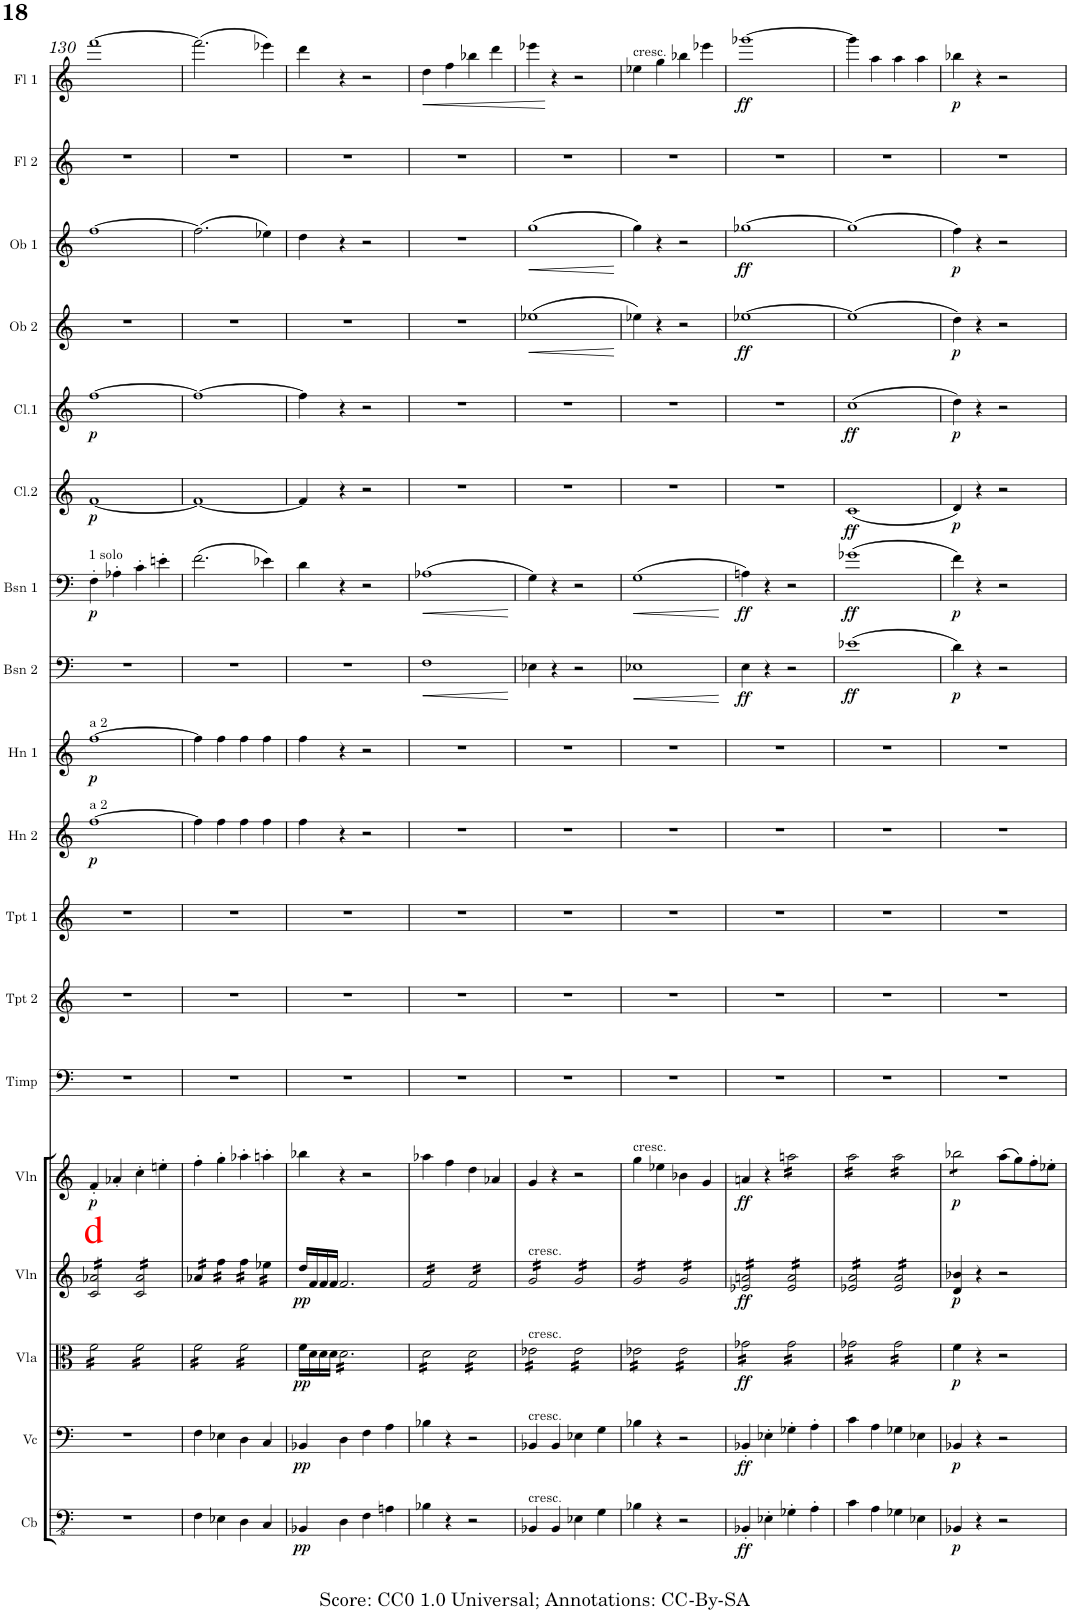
**kern	**dynam	**kern	**dynam	**kern	**dynam	**kern	**dynam	**kern	**text	**dynam	**kern	**kern	**kern	**kern	**dynam	**kern	**dynam	**kern	**dynam	**kern	**dynam	**kern	**dynam	**kern	**dynam	**kern	**dynam	**kern	**dynam	**kern	**kern	**dynam
*part18	*part18	*part17	*part17	*part16	*part16	*part15	*part15	*part14	*part14	*part14	*part13	*part12	*part11	*part10	*part10	*part9	*part9	*part8	*part8	*part7	*part7	*part6	*part6	*part5	*part5	*part4	*part4	*part3	*part3	*part2	*part1	*part1
*staff18	*staff18	*staff17	*staff17	*staff16	*staff16	*staff15	*staff15	*staff14	*staff14	*staff14	*staff13	*staff12	*staff11	*staff10	*staff10	*staff9	*staff9	*staff8	*staff8	*staff7	*staff7	*staff6	*staff6	*staff5	*staff5	*staff4	*staff4	*staff3	*staff3	*staff2	*staff1	*staff1
*I"Contrabass	*	*I"Violoncello	*	*I"Viola	*	*I"Violin	*	*I"Violin	*	*	*I"Timpani	*I"C Trumpet 2	*I"C Trumpet 1	*I"C Horn 2	*	*I"C Horn 1	*	*I"Bassoon 2	*	*I"Bassoon 1	*	*I"C Clarinet 2	*	*I"C Clarinet 1	*	*I"Oboe 2	*	*I"Oboe 1	*	*I"Flute 2	*I"Flute 1	*
*I'Cb	*	*I'Vc	*	*I'Vla	*	*I'Vln	*	*I'Vln	*	*	*I'Timp	*I'Tpt 2	*I'Tpt 1	*I'Hn 2	*	*I'Hn 1	*	*I'Bsn 2	*	*I'Bsn 1	*	*I'Cl.2	*	*I'Cl.1	*	*I'Ob 2	*	*I'Ob 1	*	*I'Fl 2	*I'Fl 1	*
!!LO:PB:g=z
*clefFv4	*	*clefF4	*	*clefC3	*	*clefG2	*	*clefG2	*	*	*clefF4	*clefG2	*clefG2	*clefG2	*	*clefG2	*	*clefF4	*	*clefF4	*	*clefG2	*	*clefG2	*	*clefG2	*	*clefG2	*	*clefG2	*clefG2	*
*	*	*	*	*	*	*	*	*	*	*	*	*	*	*Trd7c12	*	*Trd7c12	*	*	*	*	*	*Trd1c2	*	*Trd1c2	*	*	*	*	*	*	*	*
*k[]	*	*k[]	*	*k[]	*	*k[]	*	*k[]	*	*	*k[]	*k[]	*k[]	*k[]	*	*k[]	*	*k[]	*	*k[]	*	*k[]	*	*k[]	*	*k[]	*	*k[]	*	*k[]	*k[]	*
*M2/2	*	*M2/2	*	*M2/2	*	*M2/2	*	*M2/2	*	*	*M2/2	*M2/2	*M2/2	*M2/2	*	*M2/2	*	*M2/2	*	*M2/2	*	*M2/2	*	*M2/2	*	*M2/2	*	*M2/2	*	*M2/2	*M2/2	*
*met(c|)	*	*met(c|)	*	*met(c|)	*	*met(c|)	*	*met(c|)	*	*	*met(c|)	*met(c|)	*met(c|)	*met(c|)	*	*met(c|)	*	*met(c|)	*	*met(c|)	*	*met(c|)	*	*met(c|)	*	*met(c|)	*	*met(c|)	*	*met(c|)	*met(c|)	*
=130	=130	=130	=130	=130	=130	=130	=130	=130	=130	=130	=130	=130	=130	=130	=130	=130	=130	=130	=130	=130	=130	=130	=130	=130	=130	=130	=130	=130	=130	=130	=130	=130
!	!	!	!	!	!	!	!	!	!	!	!	!	!	!	!	!	!	!	!	!LO:TX:a:t=1 solo	!	!	!	!	!	!	!	!	!	!	!	!
!	!	!	!	!	!	!	!	!	!	!	!	!	!	!	!	!LO:TX:a:t=a 2	!	!	!	!	!	!	!	!	!	!	!	!	!	!	!	!
!	!	!	!	!	!	!	!	!	!	!	!	!	!	!LO:TX:a:t=a 2	!	!	!	!	!	!	!	!	!	!	!	!	!	!	!	!	!	!
!	!	!	!	!	!	!	!	!	!LO:LY:b:color=#FF0000	!LO:DY:b	!	!	!	!	!LO:DY:b	!	!LO:DY:b	!	!	!	!LO:DY:b	!	!LO:DY:b	!	!LO:DY:b	!	!	!	!	!	!	!
*	*	*	*	*tremolo	*	*	*	*	*	*	*	*	*	*	*	*	*	*	*	*	*	*	*	*	*	*	*	*	*	*	*	*
*	*	*	*	*	*	*tremolo	*	*	*	*	*	*	*	*	*	*	*	*	*	*	*	*	*	*	*	*	*	*	*	*	*	*
1r	.	1r	.	16f\LL	.	16c/ 16a-X/LL	.	4f'/	d	p	1r	1r	1r	[1ff	p	[1ff	p	1r	.	4F'\	p	[1f	p	[1ff	p	1r	.	[1ff	.	1r	[1fff	.
.	.	.	.	16f\	.	16c/ 16a-X/	.	.	.	.	.	.	.	.	.	.	.	.	.	.	.	.	.	.	.	.	.	.	.	.	.	.
.	.	.	.	16f\	.	16c/ 16a-X/	.	.	.	.	.	.	.	.	.	.	.	.	.	.	.	.	.	.	.	.	.	.	.	.	.	.
.	.	.	.	16f\	.	16c/ 16a-X/	.	.	.	.	.	.	.	.	.	.	.	.	.	.	.	.	.	.	.	.	.	.	.	.	.	.
.	.	.	.	16f\	.	16c/ 16a-X/	.	4a-X'/	.	.	.	.	.	.	.	.	.	.	.	4A-X'\	.	.	.	.	.	.	.	.	.	.	.	.
.	.	.	.	16f\	.	16c/ 16a-X/	.	.	.	.	.	.	.	.	.	.	.	.	.	.	.	.	.	.	.	.	.	.	.	.	.	.
.	.	.	.	16f\	.	16c/ 16a-X/	.	.	.	.	.	.	.	.	.	.	.	.	.	.	.	.	.	.	.	.	.	.	.	.	.	.
.	.	.	.	16f\JJ	.	16c/ 16a-X/JJ	.	.	.	.	.	.	.	.	.	.	.	.	.	.	.	.	.	.	.	.	.	.	.	.	.	.
.	.	.	.	16f\LL	.	16c/ 16a-/LL	.	4cc'\	.	.	.	.	.	.	.	.	.	.	.	4c'\	.	.	.	.	.	.	.	.	.	.	.	.
.	.	.	.	16f\	.	16c/ 16a-/	.	.	.	.	.	.	.	.	.	.	.	.	.	.	.	.	.	.	.	.	.	.	.	.	.	.
.	.	.	.	16f\	.	16c/ 16a-/	.	.	.	.	.	.	.	.	.	.	.	.	.	.	.	.	.	.	.	.	.	.	.	.	.	.
.	.	.	.	16f\	.	16c/ 16a-/	.	.	.	.	.	.	.	.	.	.	.	.	.	.	.	.	.	.	.	.	.	.	.	.	.	.
.	.	.	.	16f\	.	16c/ 16a-/	.	4een'\	.	.	.	.	.	.	.	.	.	.	.	4en'\	.	.	.	.	.	.	.	.	.	.	.	.
.	.	.	.	16f\	.	16c/ 16a-/	.	.	.	.	.	.	.	.	.	.	.	.	.	.	.	.	.	.	.	.	.	.	.	.	.	.
.	.	.	.	16f\	.	16c/ 16a-/	.	.	.	.	.	.	.	.	.	.	.	.	.	.	.	.	.	.	.	.	.	.	.	.	.	.
.	.	.	.	16f\JJ	.	16c/ 16a-/JJ	.	.	.	.	.	.	.	.	.	.	.	.	.	.	.	.	.	.	.	.	.	.	.	.	.	.
=131	=131	=131	=131	=131	=131	=131	=131	=131	=131	=131	=131	=131	=131	=131	=131	=131	=131	=131	=131	=131	=131	=131	=131	=131	=131	=131	=131	=131	=131	=131	=131	=131
4FF\	.	4F\	.	16f\LL	.	16a-X/LL	.	4ff'\	.	.	1r	1r	1r	4ff\]	.	4ff\]	.	1r	.	(2.f\	.	1f_	.	1ff_	.	1r	.	(2.ff\]	.	1r	(2.fff\]	.
.	.	.	.	16f\	.	16a-X/	.	.	.	.	.	.	.	.	.	.	.	.	.	.	.	.	.	.	.	.	.	.	.	.	.	.
.	.	.	.	16f\	.	16a-X/	.	.	.	.	.	.	.	.	.	.	.	.	.	.	.	.	.	.	.	.	.	.	.	.	.	.
.	.	.	.	16f\	.	16a-X/JJ	.	.	.	.	.	.	.	.	.	.	.	.	.	.	.	.	.	.	.	.	.	.	.	.	.	.
4EE-X\	.	4E-X\	.	16f\	.	16ff\LL	.	4gg'\	.	.	.	.	.	4ff\	.	4ff\	.	.	.	.	.	.	.	.	.	.	.	.	.	.	.	.
.	.	.	.	16f\	.	16ff\	.	.	.	.	.	.	.	.	.	.	.	.	.	.	.	.	.	.	.	.	.	.	.	.	.	.
.	.	.	.	16f\	.	16ff\	.	.	.	.	.	.	.	.	.	.	.	.	.	.	.	.	.	.	.	.	.	.	.	.	.	.
.	.	.	.	16f\JJ	.	16ff\JJ	.	.	.	.	.	.	.	.	.	.	.	.	.	.	.	.	.	.	.	.	.	.	.	.	.	.
4DD\	.	4D\	.	16f\LL	.	16ff\LL	.	4aa-X'\	.	.	.	.	.	4ff\	.	4ff\	.	.	.	.	.	.	.	.	.	.	.	.	.	.	.	.
.	.	.	.	16f\	.	16ff\	.	.	.	.	.	.	.	.	.	.	.	.	.	.	.	.	.	.	.	.	.	.	.	.	.	.
.	.	.	.	16f\	.	16ff\	.	.	.	.	.	.	.	.	.	.	.	.	.	.	.	.	.	.	.	.	.	.	.	.	.	.
.	.	.	.	16f\	.	16ff\JJ	.	.	.	.	.	.	.	.	.	.	.	.	.	.	.	.	.	.	.	.	.	.	.	.	.	.
4CC/	.	4C/	.	16f\	.	16ee-X\LL	.	4aan'\	.	.	.	.	.	4ff\	.	4ff\	.	.	.	4e-X\)	.	.	.	.	.	.	.	4ee-X\)	.	.	4eee-X\)	.
.	.	.	.	16f\	.	16ee-X\	.	.	.	.	.	.	.	.	.	.	.	.	.	.	.	.	.	.	.	.	.	.	.	.	.	.
.	.	.	.	16f\	.	16ee-X\	.	.	.	.	.	.	.	.	.	.	.	.	.	.	.	.	.	.	.	.	.	.	.	.	.	.
.	.	.	.	16f\JJ	.	16ee-X\JJ	.	.	.	.	.	.	.	.	.	.	.	.	.	.	.	.	.	.	.	.	.	.	.	.	.	.
*	*	*	*	*	*	*Xtremolo	*	*	*	*	*	*	*	*	*	*	*	*	*	*	*	*	*	*	*	*	*	*	*	*	*	*
*	*	*	*	*Xtremolo	*	*	*	*	*	*	*	*	*	*	*	*	*	*	*	*	*	*	*	*	*	*	*	*	*	*	*	*
=132	=132	=132	=132	=132	=132	=132	=132	=132	=132	=132	=132	=132	=132	=132	=132	=132	=132	=132	=132	=132	=132	=132	=132	=132	=132	=132	=132	=132	=132	=132	=132	=132
!	!LO:DY:b	!	!LO:DY:b	!	!LO:DY:b	!	!LO:DY:b	!	!	!	!	!	!	!	!	!	!	!	!	!	!	!	!	!	!	!	!	!	!	!	!	!
4BBB-X/	pp	4BB-X/	pp	16f\LL	pp	16dd/LL	pp	4bb-X\	.	.	1r	1r	1r	4ff\	.	4ff\	.	1r	.	4d\	.	4f/]	.	4ff\]	.	1r	.	4dd\	.	1r	4ddd\	.
.	.	.	.	16d\	.	16f/	.	.	.	.	.	.	.	.	.	.	.	.	.	.	.	.	.	.	.	.	.	.	.	.	.	.
.	.	.	.	16d\	.	16f/	.	.	.	.	.	.	.	.	.	.	.	.	.	.	.	.	.	.	.	.	.	.	.	.	.	.
.	.	.	.	16d\JJ	.	16f/JJ	.	.	.	.	.	.	.	.	.	.	.	.	.	.	.	.	.	.	.	.	.	.	.	.	.	.
*	*	*	*	*tremolo	*	*	*	*	*	*	*	*	*	*	*	*	*	*	*	*	*	*	*	*	*	*	*	*	*	*	*	*
4DD\	.	4D\	.	16d\LL	.	2.f/	.	4r	.	.	.	.	.	4r	.	4r	.	.	.	4r	.	4r	.	4r	.	.	.	4r	.	.	4r	.
.	.	.	.	16d\	.	.	.	.	.	.	.	.	.	.	.	.	.	.	.	.	.	.	.	.	.	.	.	.	.	.	.	.
.	.	.	.	16d\	.	.	.	.	.	.	.	.	.	.	.	.	.	.	.	.	.	.	.	.	.	.	.	.	.	.	.	.
.	.	.	.	16d\	.	.	.	.	.	.	.	.	.	.	.	.	.	.	.	.	.	.	.	.	.	.	.	.	.	.	.	.
4FF\	.	4F\	.	16d\	.	.	.	2r	.	.	.	.	.	2r	.	2r	.	.	.	2r	.	2r	.	2r	.	.	.	2r	.	.	2r	.
.	.	.	.	16d\	.	.	.	.	.	.	.	.	.	.	.	.	.	.	.	.	.	.	.	.	.	.	.	.	.	.	.	.
.	.	.	.	16d\	.	.	.	.	.	.	.	.	.	.	.	.	.	.	.	.	.	.	.	.	.	.	.	.	.	.	.	.
.	.	.	.	16d\	.	.	.	.	.	.	.	.	.	.	.	.	.	.	.	.	.	.	.	.	.	.	.	.	.	.	.	.
4AAn\	.	4A\	.	16d\	.	.	.	.	.	.	.	.	.	.	.	.	.	.	.	.	.	.	.	.	.	.	.	.	.	.	.	.
.	.	.	.	16d\	.	.	.	.	.	.	.	.	.	.	.	.	.	.	.	.	.	.	.	.	.	.	.	.	.	.	.	.
.	.	.	.	16d\	.	.	.	.	.	.	.	.	.	.	.	.	.	.	.	.	.	.	.	.	.	.	.	.	.	.	.	.
.	.	.	.	16d\JJ	.	.	.	.	.	.	.	.	.	.	.	.	.	.	.	.	.	.	.	.	.	.	.	.	.	.	.	.
=133	=133	=133	=133	=133	=133	=133	=133	=133	=133	=133	=133	=133	=133	=133	=133	=133	=133	=133	=133	=133	=133	=133	=133	=133	=133	=133	=133	=133	=133	=133	=133	=133
!	!	!	!	!	!	!	!	!	!	!	!	!	!	!	!	!	!	!	!LO:HP:b	!	!LO:HP:b	!	!	!	!	!	!	!	!	!	!	!LO:HP:b
*	*	*	*	*	*	*tremolo	*	*	*	*	*	*	*	*	*	*	*	*	*	*	*	*	*	*	*	*	*	*	*	*	*	*
4BB-X\	.	4B-X\	.	16d\LL	.	16f/LL	.	4aa-X\	.	.	1r	1r	1r	1r	.	1r	.	1F	<	(1A-X	<	1r	.	1r	.	1r	.	1r	.	1r	4dd\	<
.	.	.	.	16d\	.	16f/	.	.	.	.	.	.	.	.	.	.	.	.	.	.	.	.	.	.	.	.	.	.	.	.	.	.
.	.	.	.	16d\	.	16f/	.	.	.	.	.	.	.	.	.	.	.	.	.	.	.	.	.	.	.	.	.	.	.	.	.	.
.	.	.	.	16d\	.	16f/	.	.	.	.	.	.	.	.	.	.	.	.	.	.	.	.	.	.	.	.	.	.	.	.	.	.
4r	.	4r	.	16d\	.	16f/	.	4ff\	.	.	.	.	.	.	.	.	.	.	.	.	.	.	.	.	.	.	.	.	.	.	4ff\	.
.	.	.	.	16d\	.	16f/	.	.	.	.	.	.	.	.	.	.	.	.	.	.	.	.	.	.	.	.	.	.	.	.	.	.
.	.	.	.	16d\	.	16f/	.	.	.	.	.	.	.	.	.	.	.	.	.	.	.	.	.	.	.	.	.	.	.	.	.	.
.	.	.	.	16d\JJ	.	16f/JJ	.	.	.	.	.	.	.	.	.	.	.	.	.	.	.	.	.	.	.	.	.	.	.	.	.	.
2r	.	2r	.	16d\LL	.	16f/LL	.	4dd\	.	.	.	.	.	.	.	.	.	.	.	.	.	.	.	.	.	.	.	.	.	.	4bb-X\	.
.	.	.	.	16d\	.	16f/	.	.	.	.	.	.	.	.	.	.	.	.	.	.	.	.	.	.	.	.	.	.	.	.	.	.
.	.	.	.	16d\	.	16f/	.	.	.	.	.	.	.	.	.	.	.	.	.	.	.	.	.	.	.	.	.	.	.	.	.	.
.	.	.	.	16d\	.	16f/	.	.	.	.	.	.	.	.	.	.	.	.	.	.	.	.	.	.	.	.	.	.	.	.	.	.
.	.	.	.	16d\	.	16f/	.	4a-X/	.	.	.	.	.	.	.	.	.	.	.	.	.	.	.	.	.	.	.	.	.	.	4ddd\	.
.	.	.	.	16d\	.	16f/	.	.	.	.	.	.	.	.	.	.	.	.	.	.	.	.	.	.	.	.	.	.	.	.	.	.
.	.	.	.	16d\	.	16f/	.	.	.	.	.	.	.	.	.	.	.	.	.	.	.	.	.	.	.	.	.	.	.	.	.	.
.	.	.	.	16d\JJ	.	16f/JJ	.	.	.	.	.	.	.	.	.	.	.	.	.	.	.	.	.	.	.	.	.	.	.	.	.	.
.	.	.	.	.	.	.	.	.	.	.	.	.	.	.	.	.	.	.	[	.	[	.	.	.	.	.	.	.	.	.	.	.
=134	=134	=134	=134	=134	=134	=134	=134	=134	=134	=134	=134	=134	=134	=134	=134	=134	=134	=134	=134	=134	=134	=134	=134	=134	=134	=134	=134	=134	=134	=134	=134	=134
!	!	!	!	!	!	!LO:TX:a:t=cresc.	!	!	!	!	!	!	!	!	!	!	!	!	!	!	!	!	!	!	!	!	!	!	!	!	!	!
!	!	!	!	!LO:TX:a:t=cresc.	!	!	!	!	!	!	!	!	!	!	!	!	!	!	!	!	!	!	!	!	!	!	!	!	!	!	!	!
!	!	!LO:TX:a:t=cresc.	!	!	!	!	!	!	!	!	!	!	!	!	!	!	!	!	!	!	!	!	!	!	!	!	!	!	!	!	!	!
!LO:TX:a:t=cresc.	!	!	!	!	!	!	!	!	!	!	!	!	!	!	!	!	!	!	!	!	!	!	!	!	!	!	!	!	!	!	!	!
!	!	!	!	!	!	!	!	!	!	!	!	!	!	!	!	!	!	!	!	!	!	!	!	!	!	!	!LO:HP:b	!	!LO:HP:b	!	!	!
4BBB-X/	.	4BB-X/	.	16e-X\LL	.	16g/LL	.	4g/	.	.	1r	1r	1r	1r	.	1r	.	4E-X\	.	4G\)	.	1r	.	1r	.	(1ee-X	<	(1gg	<	1r	4eee-X\	.
.	.	.	.	16e-X\	.	16g/	.	.	.	.	.	.	.	.	.	.	.	.	.	.	.	.	.	.	.	.	.	.	.	.	.	.
.	.	.	.	16e-X\	.	16g/	.	.	.	.	.	.	.	.	.	.	.	.	.	.	.	.	.	.	.	.	.	.	.	.	.	.
.	.	.	.	16e-X\	.	16g/	.	.	.	.	.	.	.	.	.	.	.	.	.	.	.	.	.	.	.	.	.	.	.	.	.	.
4BBB-/	.	4BB-/	.	16e-X\	.	16g/	.	4r	.	.	.	.	.	.	.	.	.	4r	.	4r	.	.	.	.	.	.	.	.	.	.	4r	[
.	.	.	.	16e-X\	.	16g/	.	.	.	.	.	.	.	.	.	.	.	.	.	.	.	.	.	.	.	.	.	.	.	.	.	.
.	.	.	.	16e-X\	.	16g/	.	.	.	.	.	.	.	.	.	.	.	.	.	.	.	.	.	.	.	.	.	.	.	.	.	.
.	.	.	.	16e-X\JJ	.	16g/JJ	.	.	.	.	.	.	.	.	.	.	.	.	.	.	.	.	.	.	.	.	.	.	.	.	.	.
4EE-X\	.	4E-X\	.	16e-\LL	.	16g/LL	.	2r	.	.	.	.	.	.	.	.	.	2r	.	2r	.	.	.	.	.	.	.	.	.	.	2r	.
.	.	.	.	16e-\	.	16g/	.	.	.	.	.	.	.	.	.	.	.	.	.	.	.	.	.	.	.	.	.	.	.	.	.	.
.	.	.	.	16e-\	.	16g/	.	.	.	.	.	.	.	.	.	.	.	.	.	.	.	.	.	.	.	.	.	.	.	.	.	.
.	.	.	.	16e-\	.	16g/	.	.	.	.	.	.	.	.	.	.	.	.	.	.	.	.	.	.	.	.	.	.	.	.	.	.
4GG\	.	4G\	.	16e-\	.	16g/	.	.	.	.	.	.	.	.	.	.	.	.	.	.	.	.	.	.	.	.	.	.	.	.	.	.
.	.	.	.	16e-\	.	16g/	.	.	.	.	.	.	.	.	.	.	.	.	.	.	.	.	.	.	.	.	.	.	.	.	.	.
.	.	.	.	16e-\	.	16g/	.	.	.	.	.	.	.	.	.	.	.	.	.	.	.	.	.	.	.	.	.	.	.	.	.	.
.	.	.	.	16e-\JJ	.	16g/JJ	.	.	.	.	.	.	.	.	.	.	.	.	.	.	.	.	.	.	.	.	.	.	.	.	.	.
.	.	.	.	.	.	.	.	.	.	.	.	.	.	.	.	.	.	.	.	.	.	.	.	.	.	.	[	.	[	.	.	.
=135	=135	=135	=135	=135	=135	=135	=135	=135	=135	=135	=135	=135	=135	=135	=135	=135	=135	=135	=135	=135	=135	=135	=135	=135	=135	=135	=135	=135	=135	=135	=135	=135
!	!	!	!	!	!	!	!	!	!	!	!	!	!	!	!	!	!	!	!	!	!	!	!	!	!	!	!	!	!	!	!LO:TX:a:t=cresc.	!
!	!	!	!	!	!	!	!	!LO:TX:a:t=cresc.	!	!	!	!	!	!	!	!	!	!	!	!	!	!	!	!	!	!	!	!	!	!	!	!
!	!	!	!	!	!	!	!	!	!	!	!	!	!	!	!	!	!	!	!LO:HP:b	!	!LO:HP:b	!	!	!	!	!	!	!	!	!	!	!
4BB-X\	.	4B-X\	.	16e-X\LL	.	16g/LL	.	4gg\	.	.	1r	1r	1r	1r	.	1r	.	1E-X	<	(1G	<	1r	.	1r	.	4ee-X\)	.	4gg\)	.	1r	4ee-X\	.
.	.	.	.	16e-X\	.	16g/	.	.	.	.	.	.	.	.	.	.	.	.	.	.	.	.	.	.	.	.	.	.	.	.	.	.
.	.	.	.	16e-X\	.	16g/	.	.	.	.	.	.	.	.	.	.	.	.	.	.	.	.	.	.	.	.	.	.	.	.	.	.
.	.	.	.	16e-X\	.	16g/	.	.	.	.	.	.	.	.	.	.	.	.	.	.	.	.	.	.	.	.	.	.	.	.	.	.
4r	.	4r	.	16e-X\	.	16g/	.	4ee-X\	.	.	.	.	.	.	.	.	.	.	.	.	.	.	.	.	.	4r	.	4r	.	.	4gg\	.
.	.	.	.	16e-X\	.	16g/	.	.	.	.	.	.	.	.	.	.	.	.	.	.	.	.	.	.	.	.	.	.	.	.	.	.
.	.	.	.	16e-X\	.	16g/	.	.	.	.	.	.	.	.	.	.	.	.	.	.	.	.	.	.	.	.	.	.	.	.	.	.
.	.	.	.	16e-X\JJ	.	16g/JJ	.	.	.	.	.	.	.	.	.	.	.	.	.	.	.	.	.	.	.	.	.	.	.	.	.	.
2r	.	2r	.	16e-\LL	.	16g/LL	.	4b-X\	.	.	.	.	.	.	.	.	.	.	.	.	.	.	.	.	.	2r	.	2r	.	.	4bb-X\	.
.	.	.	.	16e-\	.	16g/	.	.	.	.	.	.	.	.	.	.	.	.	.	.	.	.	.	.	.	.	.	.	.	.	.	.
.	.	.	.	16e-\	.	16g/	.	.	.	.	.	.	.	.	.	.	.	.	.	.	.	.	.	.	.	.	.	.	.	.	.	.
.	.	.	.	16e-\	.	16g/	.	.	.	.	.	.	.	.	.	.	.	.	.	.	.	.	.	.	.	.	.	.	.	.	.	.
.	.	.	.	16e-\	.	16g/	.	4g/	.	.	.	.	.	.	.	.	.	.	.	.	.	.	.	.	.	.	.	.	.	.	4eee-X\	.
.	.	.	.	16e-\	.	16g/	.	.	.	.	.	.	.	.	.	.	.	.	.	.	.	.	.	.	.	.	.	.	.	.	.	.
.	.	.	.	16e-\	.	16g/	.	.	.	.	.	.	.	.	.	.	.	.	.	.	.	.	.	.	.	.	.	.	.	.	.	.
.	.	.	.	16e-\JJ	.	16g/JJ	.	.	.	.	.	.	.	.	.	.	.	.	.	.	.	.	.	.	.	.	.	.	.	.	.	.
.	.	.	.	.	.	.	.	.	.	.	.	.	.	.	.	.	.	.	[	.	[	.	.	.	.	.	.	.	.	.	.	.
=136	=136	=136	=136	=136	=136	=136	=136	=136	=136	=136	=136	=136	=136	=136	=136	=136	=136	=136	=136	=136	=136	=136	=136	=136	=136	=136	=136	=136	=136	=136	=136	=136
!	!LO:DY:b	!	!LO:DY:b	!	!LO:DY:b	!	!LO:DY:b	!	!	!LO:DY:b	!	!	!	!	!	!	!	!	!LO:DY:b	!	!LO:DY:b	!	!	!	!	!	!LO:DY:b	!	!LO:DY:b	!	!	!LO:DY:b
4BBB-X'/	ff	4BB-X'/	ff	16g-X\LL	ff	16e-X/ 16an/LL	ff	4an/	.	ff	1r	1r	1r	1r	.	1r	.	4E\	ff	4An\)	ff	1r	.	1r	.	[1ee-X	ff	[1gg-X	ff	1r	[1ggg-X	ff
.	.	.	.	16g-X\	.	16e-X/ 16an/	.	.	.	.	.	.	.	.	.	.	.	.	.	.	.	.	.	.	.	.	.	.	.	.	.	.
.	.	.	.	16g-X\	.	16e-X/ 16an/	.	.	.	.	.	.	.	.	.	.	.	.	.	.	.	.	.	.	.	.	.	.	.	.	.	.
.	.	.	.	16g-X\	.	16e-X/ 16an/	.	.	.	.	.	.	.	.	.	.	.	.	.	.	.	.	.	.	.	.	.	.	.	.	.	.
4EE-X'\	.	4E-X'\	.	16g-X\	.	16e-X/ 16an/	.	4r	.	.	.	.	.	.	.	.	.	4r	.	4r	.	.	.	.	.	.	.	.	.	.	.	.
.	.	.	.	16g-X\	.	16e-X/ 16an/	.	.	.	.	.	.	.	.	.	.	.	.	.	.	.	.	.	.	.	.	.	.	.	.	.	.
.	.	.	.	16g-X\	.	16e-X/ 16an/	.	.	.	.	.	.	.	.	.	.	.	.	.	.	.	.	.	.	.	.	.	.	.	.	.	.
.	.	.	.	16g-X\JJ	.	16e-X/ 16an/JJ	.	.	.	.	.	.	.	.	.	.	.	.	.	.	.	.	.	.	.	.	.	.	.	.	.	.
*	*	*	*	*	*	*	*	*tremolo	*	*	*	*	*	*	*	*	*	*	*	*	*	*	*	*	*	*	*	*	*	*	*	*
4GG-X'\	.	4G-X'\	.	16g-\LL	.	16e-/ 16a/LL	.	16aan\LL	.	.	.	.	.	.	.	.	.	2r	.	2r	.	.	.	.	.	.	.	.	.	.	.	.
.	.	.	.	16g-\	.	16e-/ 16a/	.	16aan\	.	.	.	.	.	.	.	.	.	.	.	.	.	.	.	.	.	.	.	.	.	.	.	.
.	.	.	.	16g-\	.	16e-/ 16a/	.	16aan\	.	.	.	.	.	.	.	.	.	.	.	.	.	.	.	.	.	.	.	.	.	.	.	.
.	.	.	.	16g-\	.	16e-/ 16a/	.	16aan\	.	.	.	.	.	.	.	.	.	.	.	.	.	.	.	.	.	.	.	.	.	.	.	.
4AA'\	.	4A'\	.	16g-\	.	16e-/ 16a/	.	16aan\	.	.	.	.	.	.	.	.	.	.	.	.	.	.	.	.	.	.	.	.	.	.	.	.
.	.	.	.	16g-\	.	16e-/ 16a/	.	16aan\	.	.	.	.	.	.	.	.	.	.	.	.	.	.	.	.	.	.	.	.	.	.	.	.
.	.	.	.	16g-\	.	16e-/ 16a/	.	16aan\	.	.	.	.	.	.	.	.	.	.	.	.	.	.	.	.	.	.	.	.	.	.	.	.
.	.	.	.	16g-\JJ	.	16e-/ 16a/JJ	.	16aan\JJ	.	.	.	.	.	.	.	.	.	.	.	.	.	.	.	.	.	.	.	.	.	.	.	.
=137	=137	=137	=137	=137	=137	=137	=137	=137	=137	=137	=137	=137	=137	=137	=137	=137	=137	=137	=137	=137	=137	=137	=137	=137	=137	=137	=137	=137	=137	=137	=137	=137
!	!	!	!	!	!	!	!	!	!	!	!	!	!	!	!	!	!	!	!LO:DY:b	!	!LO:DY:b	!	!LO:DY:b	!	!LO:DY:b	!	!	!	!	!	!	!
4C\	.	4c\	.	16g-X\LL	.	16e-X/ 16a/LL	.	16aa\LL	.	.	1r	1r	1r	1r	.	1r	.	(1e-X	ff	(1g-X	ff	(1c	ff	(1cc	ff	(1ee-]	.	(1gg-]	.	1r	4ggg-\]	.
.	.	.	.	16g-X\	.	16e-X/ 16a/	.	16aa\	.	.	.	.	.	.	.	.	.	.	.	.	.	.	.	.	.	.	.	.	.	.	.	.
.	.	.	.	16g-X\	.	16e-X/ 16a/	.	16aa\	.	.	.	.	.	.	.	.	.	.	.	.	.	.	.	.	.	.	.	.	.	.	.	.
.	.	.	.	16g-X\	.	16e-X/ 16a/	.	16aa\	.	.	.	.	.	.	.	.	.	.	.	.	.	.	.	.	.	.	.	.	.	.	.	.
4AA\	.	4A\	.	16g-X\	.	16e-X/ 16a/	.	16aa\	.	.	.	.	.	.	.	.	.	.	.	.	.	.	.	.	.	.	.	.	.	.	4aa\	.
.	.	.	.	16g-X\	.	16e-X/ 16a/	.	16aa\	.	.	.	.	.	.	.	.	.	.	.	.	.	.	.	.	.	.	.	.	.	.	.	.
.	.	.	.	16g-X\	.	16e-X/ 16a/	.	16aa\	.	.	.	.	.	.	.	.	.	.	.	.	.	.	.	.	.	.	.	.	.	.	.	.
.	.	.	.	16g-X\JJ	.	16e-X/ 16a/JJ	.	16aa\JJ	.	.	.	.	.	.	.	.	.	.	.	.	.	.	.	.	.	.	.	.	.	.	.	.
4GG-X\	.	4G-X\	.	16g-\LL	.	16e-/ 16a/LL	.	16aa\LL	.	.	.	.	.	.	.	.	.	.	.	.	.	.	.	.	.	.	.	.	.	.	4aa\	.
.	.	.	.	16g-\	.	16e-/ 16a/	.	16aa\	.	.	.	.	.	.	.	.	.	.	.	.	.	.	.	.	.	.	.	.	.	.	.	.
.	.	.	.	16g-\	.	16e-/ 16a/	.	16aa\	.	.	.	.	.	.	.	.	.	.	.	.	.	.	.	.	.	.	.	.	.	.	.	.
.	.	.	.	16g-\	.	16e-/ 16a/	.	16aa\	.	.	.	.	.	.	.	.	.	.	.	.	.	.	.	.	.	.	.	.	.	.	.	.
4EE-X\	.	4E-X\	.	16g-\	.	16e-/ 16a/	.	16aa\	.	.	.	.	.	.	.	.	.	.	.	.	.	.	.	.	.	.	.	.	.	.	4aa\	.
.	.	.	.	16g-\	.	16e-/ 16a/	.	16aa\	.	.	.	.	.	.	.	.	.	.	.	.	.	.	.	.	.	.	.	.	.	.	.	.
.	.	.	.	16g-\	.	16e-/ 16a/	.	16aa\	.	.	.	.	.	.	.	.	.	.	.	.	.	.	.	.	.	.	.	.	.	.	.	.
.	.	.	.	16g-\JJ	.	16e-/ 16a/JJ	.	16aa\JJ	.	.	.	.	.	.	.	.	.	.	.	.	.	.	.	.	.	.	.	.	.	.	.	.
*	*	*	*	*	*	*Xtremolo	*	*	*	*	*	*	*	*	*	*	*	*	*	*	*	*	*	*	*	*	*	*	*	*	*	*
*	*	*	*	*Xtremolo	*	*	*	*	*	*	*	*	*	*	*	*	*	*	*	*	*	*	*	*	*	*	*	*	*	*	*	*
=138	=138	=138	=138	=138	=138	=138	=138	=138	=138	=138	=138	=138	=138	=138	=138	=138	=138	=138	=138	=138	=138	=138	=138	=138	=138	=138	=138	=138	=138	=138	=138	=138
!	!LO:DY:b	!	!LO:DY:b	!	!LO:DY:b	!	!LO:DY:b	!	!	!LO:DY:b	!	!	!	!	!	!	!	!	!LO:DY:b	!	!LO:DY:b	!	!LO:DY:b	!	!LO:DY:b	!	!LO:DY:b	!	!LO:DY:b	!	!	!LO:DY:b
4BBB-X/	p	4BB-X/	p	4f\	p	4d/ 4b-X/	p	8bb-X\L	.	p	1r	1r	1r	1r	.	1r	.	4d\)	p	4f\)	p	4d/)	p	4dd\)	p	4dd\)	p	4ff\)	p	1r	4bb-X\	p
.	.	.	.	.	.	.	.	8bb-X\	.	.	.	.	.	.	.	.	.	.	.	.	.	.	.	.	.	.	.	.	.	.	.	.
4r	.	4r	.	4r	.	4r	.	8bb-X\	.	.	.	.	.	.	.	.	.	4r	.	4r	.	4r	.	4r	.	4r	.	4r	.	.	4r	.
.	.	.	.	.	.	.	.	8bb-X\J	.	.	.	.	.	.	.	.	.	.	.	.	.	.	.	.	.	.	.	.	.	.	.	.
*	*	*	*	*	*	*	*	*Xtremolo	*	*	*	*	*	*	*	*	*	*	*	*	*	*	*	*	*	*	*	*	*	*	*	*
2r	.	2r	.	2r	.	2r	.	(8aa\L	.	.	.	.	.	.	.	.	.	2r	.	2r	.	2r	.	2r	.	2r	.	2r	.	.	2r	.
.	.	.	.	.	.	.	.	8gg\)	.	.	.	.	.	.	.	.	.	.	.	.	.	.	.	.	.	.	.	.	.	.	.	.
.	.	.	.	.	.	.	.	8ff'\	.	.	.	.	.	.	.	.	.	.	.	.	.	.	.	.	.	.	.	.	.	.	.	.
.	.	.	.	.	.	.	.	8ee-X'\J	.	.	.	.	.	.	.	.	.	.	.	.	.	.	.	.	.	.	.	.	.	.	.	.
=	=	=	=	=	=	=	=	=	=	=	=	=	=	=	=	=	=	=	=	=	=	=	=	=	=	=	=	=	=	=	=	=
*-	*-	*-	*-	*-	*-	*-	*-	*-	*-	*-	*-	*-	*-	*-	*-	*-	*-	*-	*-	*-	*-	*-	*-	*-	*-	*-	*-	*-	*-	*-	*-	*-
